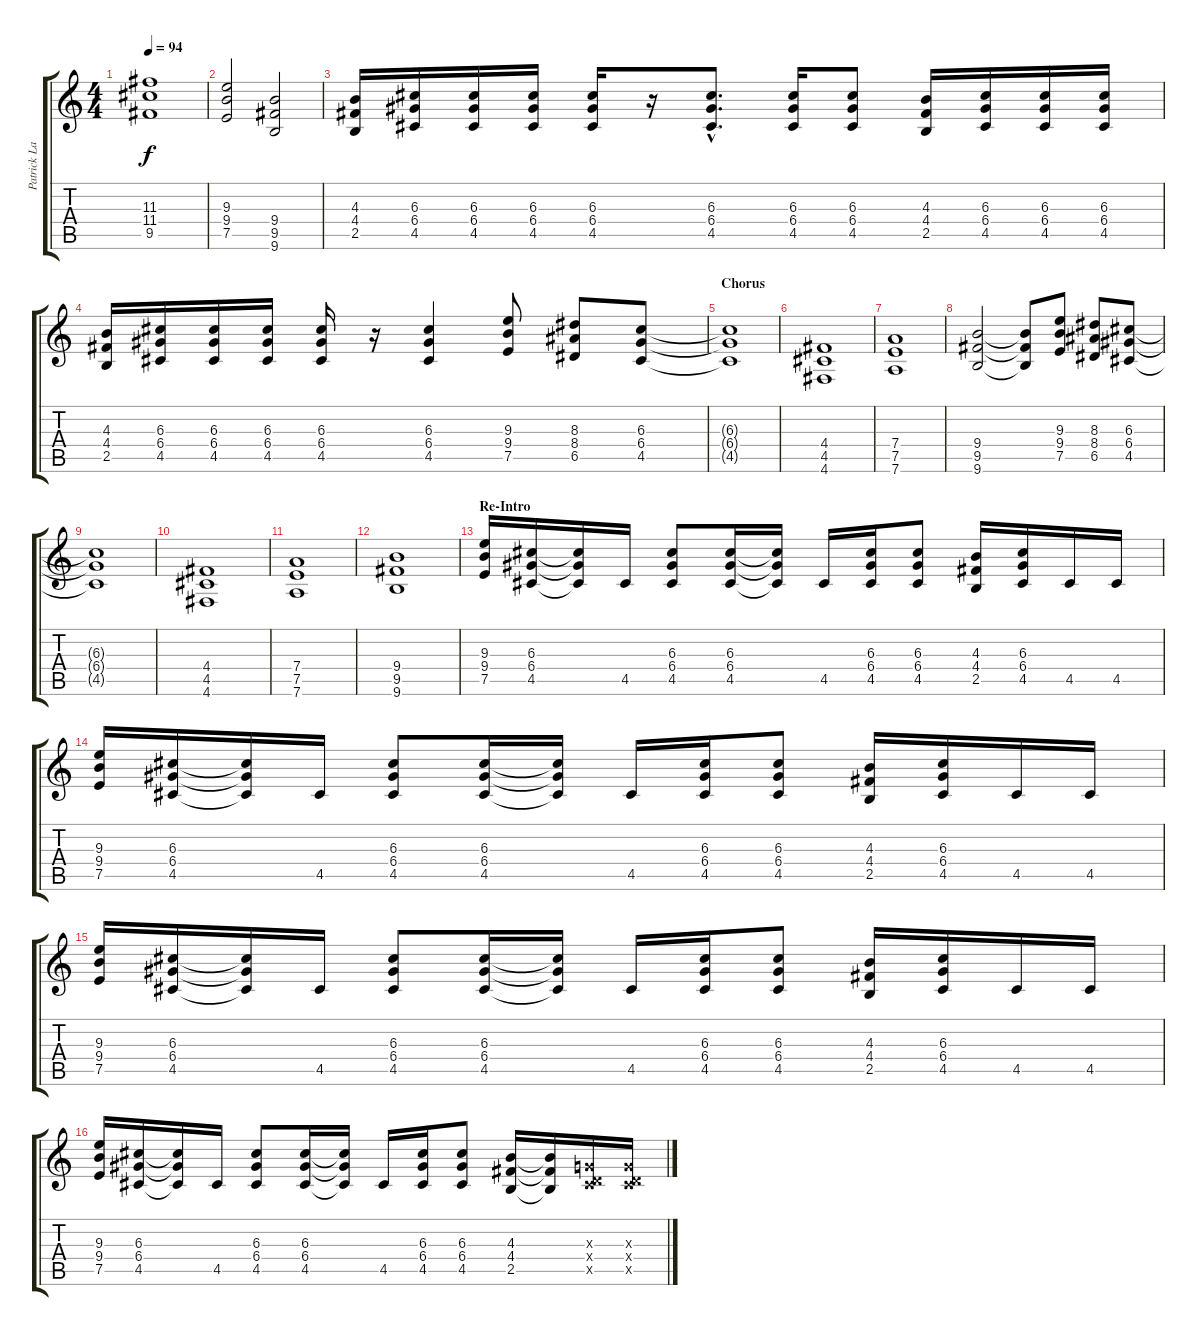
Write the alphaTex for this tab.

\track ("Patrick Lachman" "Patrick La") {instrument distortionguitar}
\staff {score tabs}
\tuning (E4 B3 G3 D3 A2 D2) {hide}
\ts (4 4)
\tempo 94
\clef g2
\ks c
(11.3 11.4 9.5).1{dy f} |
(9.3 9.4 7.5).2 (9.4 9.5 9.6).2 |
(4.3 4.4 2.5).16 (6.3 6.4 4.5).16 (6.3 6.4 4.5).16 (6.3 6.4 4.5).16 (6.3 6.4 4.5).16 r.16 (6.3{hac} 6.4{hac} 4.5{hac}).8{d} (6.3 6.4 4.5).16 (6.3 6.4 4.5).8 (4.3 4.4 2.5).16 (6.3 6.4 4.5).16 (6.3 6.4 4.5).16 (6.3 6.4 4.5).16 |
(4.3 4.4 2.5).16 (6.3 6.4 4.5).16 (6.3 6.4 4.5).16 (6.3 6.4 4.5).16 (6.3 6.4 4.5).16 r.16 (6.3 6.4 4.5).4 (9.3 9.4 7.5).8 (8.3 8.4 6.5).8 (6.3 6.4 4.5).8 |
\section ("" "Chorus")
(6.3{t} 6.4{t} 4.5{t}).1 |
(4.4 4.5 4.6).1 |
(7.4 7.5 7.6).1 |
(9.4 9.5 9.6).2 (9.4{t} 9.5{t} 9.6{t}).8 (9.3 9.4 7.5).8 (8.3 8.4 6.5).8 (6.3 6.4 4.5).8 |
(6.3{t} 6.4{t} 4.5{t}).1 |
(4.4 4.5 4.6).1 |
(7.4 7.5 7.6).1 |
(9.4 9.5 9.6).1 |
\section ("" "Re-Intro")
(9.3 9.4 7.5).16 (6.3 6.4 4.5).16 (6.3{t} 6.4{t} 4.5{t}).16 4.5.16 (6.3 6.4 4.5).8 (6.3 6.4 4.5).16 (6.3{t} 6.4{t} 4.5{t}).16 4.5.16 (6.3 6.4 4.5).16 (6.3 6.4 4.5).8 (4.3 4.4 2.5).16 (6.3 6.4 4.5).16 4.5.16 4.5.16 |
(9.3 9.4 7.5).16 (6.3 6.4 4.5).16 (6.3{t} 6.4{t} 4.5{t}).16 4.5.16 (6.3 6.4 4.5).8 (6.3 6.4 4.5).16 (6.3{t} 6.4{t} 4.5{t}).16 4.5.16 (6.3 6.4 4.5).16 (6.3 6.4 4.5).8 (4.3 4.4 2.5).16 (6.3 6.4 4.5).16 4.5.16 4.5.16 |
(9.3 9.4 7.5).16 (6.3 6.4 4.5).16 (6.3{t} 6.4{t} 4.5{t}).16 4.5.16 (6.3 6.4 4.5).8 (6.3 6.4 4.5).16 (6.3{t} 6.4{t} 4.5{t}).16 4.5.16 (6.3 6.4 4.5).16 (6.3 6.4 4.5).8 (4.3 4.4 2.5).16 (6.3 6.4 4.5).16 4.5.16 4.5.16 |
(9.3 9.4 7.5).16 (6.3 6.4 4.5).16 (6.3{t} 6.4{t} 4.5{t}).16 4.5.16 (6.3 6.4 4.5).8 (6.3 6.4 4.5).16 (6.3{t} 6.4{t} 4.5{t}).16 4.5.16 (6.3 6.4 4.5).16 (6.3 6.4 4.5).8 (4.3 4.4 2.5).16 (4.3{t} 4.4{t} 2.5{t}).16 (0.3{x} 0.4{x} 4.5{x}).16 (0.3{x} 0.4{x} 4.5{x}).16
